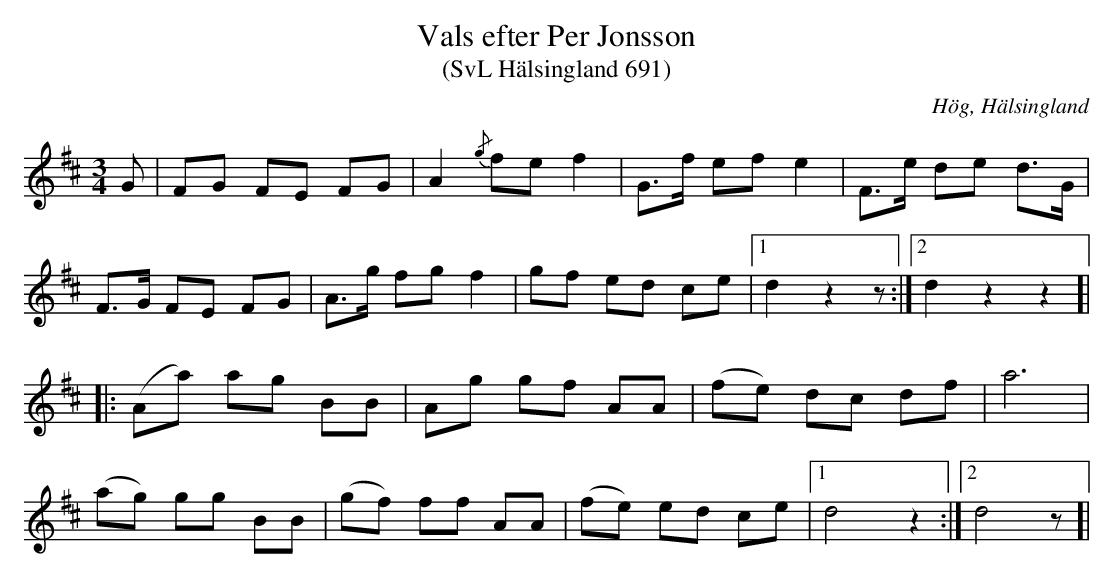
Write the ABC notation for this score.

X:1
T:Vals efter Per Jonsson
T:(SvL Hälsingland 691)
O:Hög, Hälsingland
M:3/4
L:1/8
K:D
G|FG FE FG|A2 {/g}fe f2|G>f ef e2|F>e de d>G|
F>G FE FG|A>g fg f2|gf ed ce|1d2 z2z:|2d2 z2z2]|
|:(Aa) ag BB|Ag gf AA|(fe) dc df|a6|
(ag) gg BB|(gf) ff AA|(fe) ed ce|1d4 z2:|2d4 z]|
